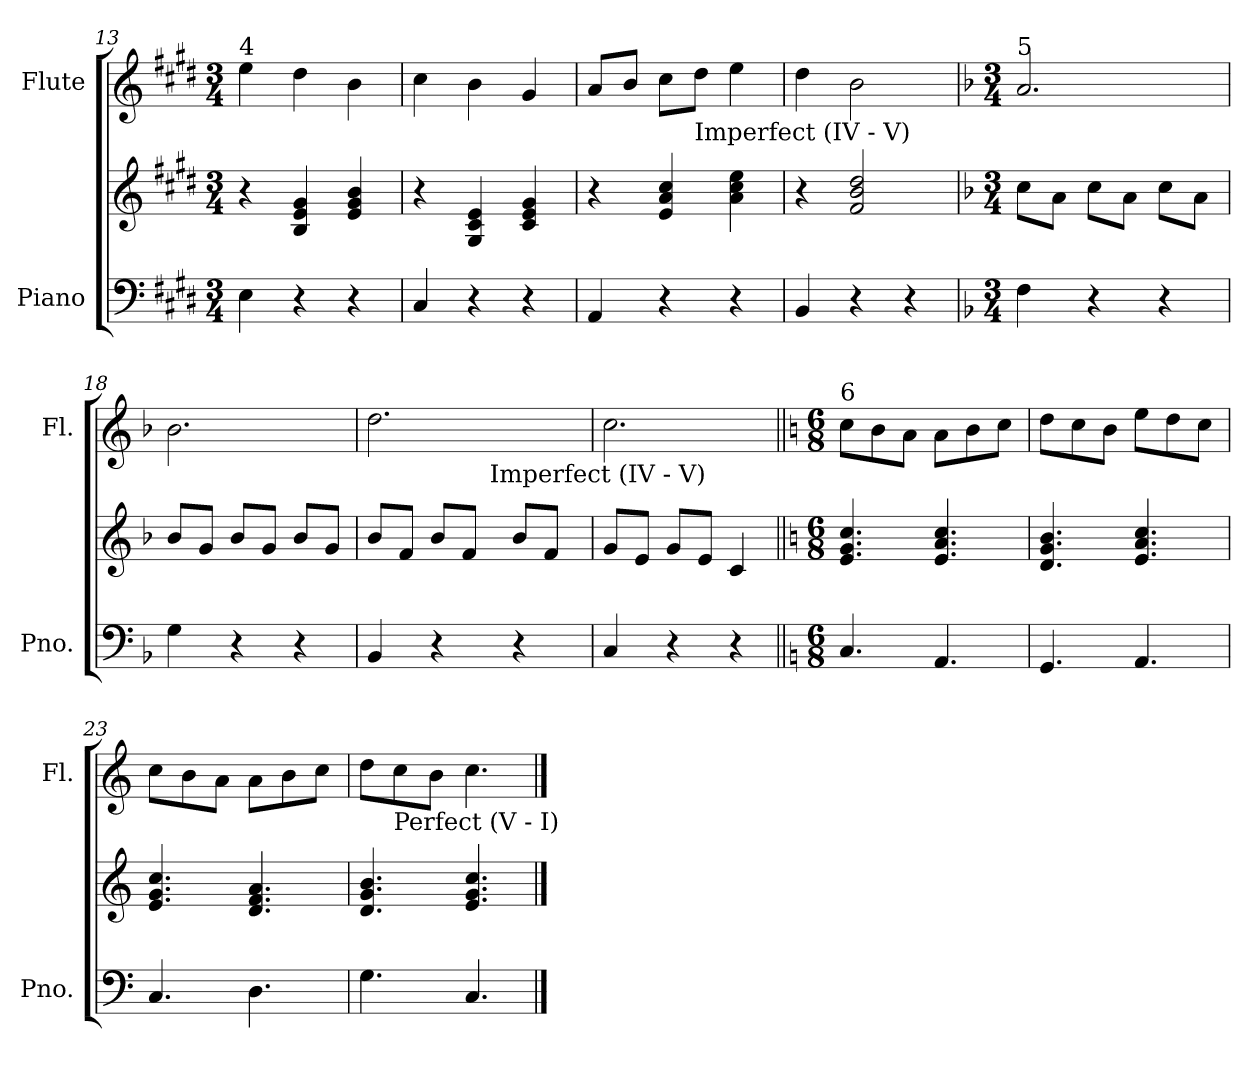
**kern	**kern	**kern
*part2	*part2	*part1
*staff3	*staff2	*staff1
*I"Piano	*	*I"Flute
*I'Pno.	*	*I'Fl.
!!LO:LB:g=z
*clefF4	*clefG2	*clefG2
*k[f#c#g#d#]	*k[f#c#g#d#]	*k[f#c#g#d#]
*E:	*E:	*E:
*M3/4	*M3/4	*M3/4
=13	=13	=13
!	!	!LO:TX:a:t=4
4Ei\	4r	4eei\
4r	4Bi/ 4ei 4g#i	4dd#i\
4r	4ei/ 4g#i 4bi	4bi\
=14	=14	=14
4C#i/	4r	4cc#i\
4r	4G#i/ 4c#i 4ei	4bi\
4r	4c#i/ 4ei 4g#i	4g#i/
=15	=15	=15
4AAi/	4r	8ai/L
.	.	8bi/J
4r	4ei/ 4ai 4cc#i	8cc#i\L
!	!	!LO:TX:b:t=Imperfect (IV - V)
.	.	8dd#i\J
4r	4ai\ 4cc#i 4eei	4eei\
=16	=16	=16
4BBi/	4r	4dd#i\
4r	2f#i/ 2bi 2dd#i	2bi\
4r	.	.
!!LO:PB:g=z
=17	=17	=17
*k[b-]	*k[b-]	*k[b-]
*F:	*F:	*F:
*M3/4	*M3/4	*M3/4
!	!	!LO:TX:a:t=5
4Fi\	8cci\L	2.ai/
.	8ai\J	.
4r	8cci\L	.
.	8ai\J	.
4r	8cci\L	.
.	8ai\J	.
=18	=18	=18
4Gi\	8b-i/L	2.b-i\
.	8gi/J	.
4r	8b-i/L	.
.	8gi/J	.
4r	8b-i/L	.
.	8gi/J	.
=19	=19	=19
*	*	*^
4BB-i/	8b-i/L	2.ddi\	4ryy
.	8fi/J	.	.
4r	8b-i/L	.	8ryy
.	8fi/J	.	32ryy
.	.	.	64ryy
.	.	.	256ryy
.	.	.	1024ryy
!	!	!	!LO:TX:b:t=Imperfect (IV - V)
.	.	.	4ryy
4r	8b-i/L	.	.
.	8fi/J	.	.
.	.	.	16ryy
.	.	.	128ryy
.	.	.	512.ryy
*	*	*v	*v
=20	=20	=20
4Ci/	8gi/L	2.cci\
.	8ei/J	.
4r	8gi/L	.
.	8ei/J	.
4r	4ci/	.
!!LO:LB:g=z
=21||	=21||	=21||
*k[]	*k[]	*k[]
*C:	*C:	*C:
*M6/8	*M6/8	*M6/8
!	!	!LO:TX:a:t=6
4.Ci/	4.ei/ 4.gi 4.cci	8cci\L
.	.	8bi\
.	.	8ai\J
4.AAi/	4.ei/ 4.ai 4.cci	8ai\L
.	.	8bi\
.	.	8cci\J
=22	=22	=22
4.GGi/	4.di/ 4.gi 4.bi	8ddi\L
.	.	8cci\
.	.	8bi\J
4.AAi/	4.ei/ 4.ai 4.cci	8eei\L
.	.	8ddi\
.	.	8cci\J
=23	=23	=23
4.Ci/	4.ei/ 4.gi 4.cci	8cci\L
.	.	8bi\
.	.	8ai\J
4.Di\	4.di/ 4.fi 4.ai	8ai\L
.	.	8bi\
.	.	8cci\J
=24	=24	=24
4.Gi\	4.di/ 4.gi 4.bi	8ddi\L
!	!	!LO:TX:b:t=Perfect (V - I)
.	.	8cci\
.	.	8bi\J
4.Ci/	4.ei/ 4.gi 4.cci	4.cci\
==	==	==
*-	*-	*-
